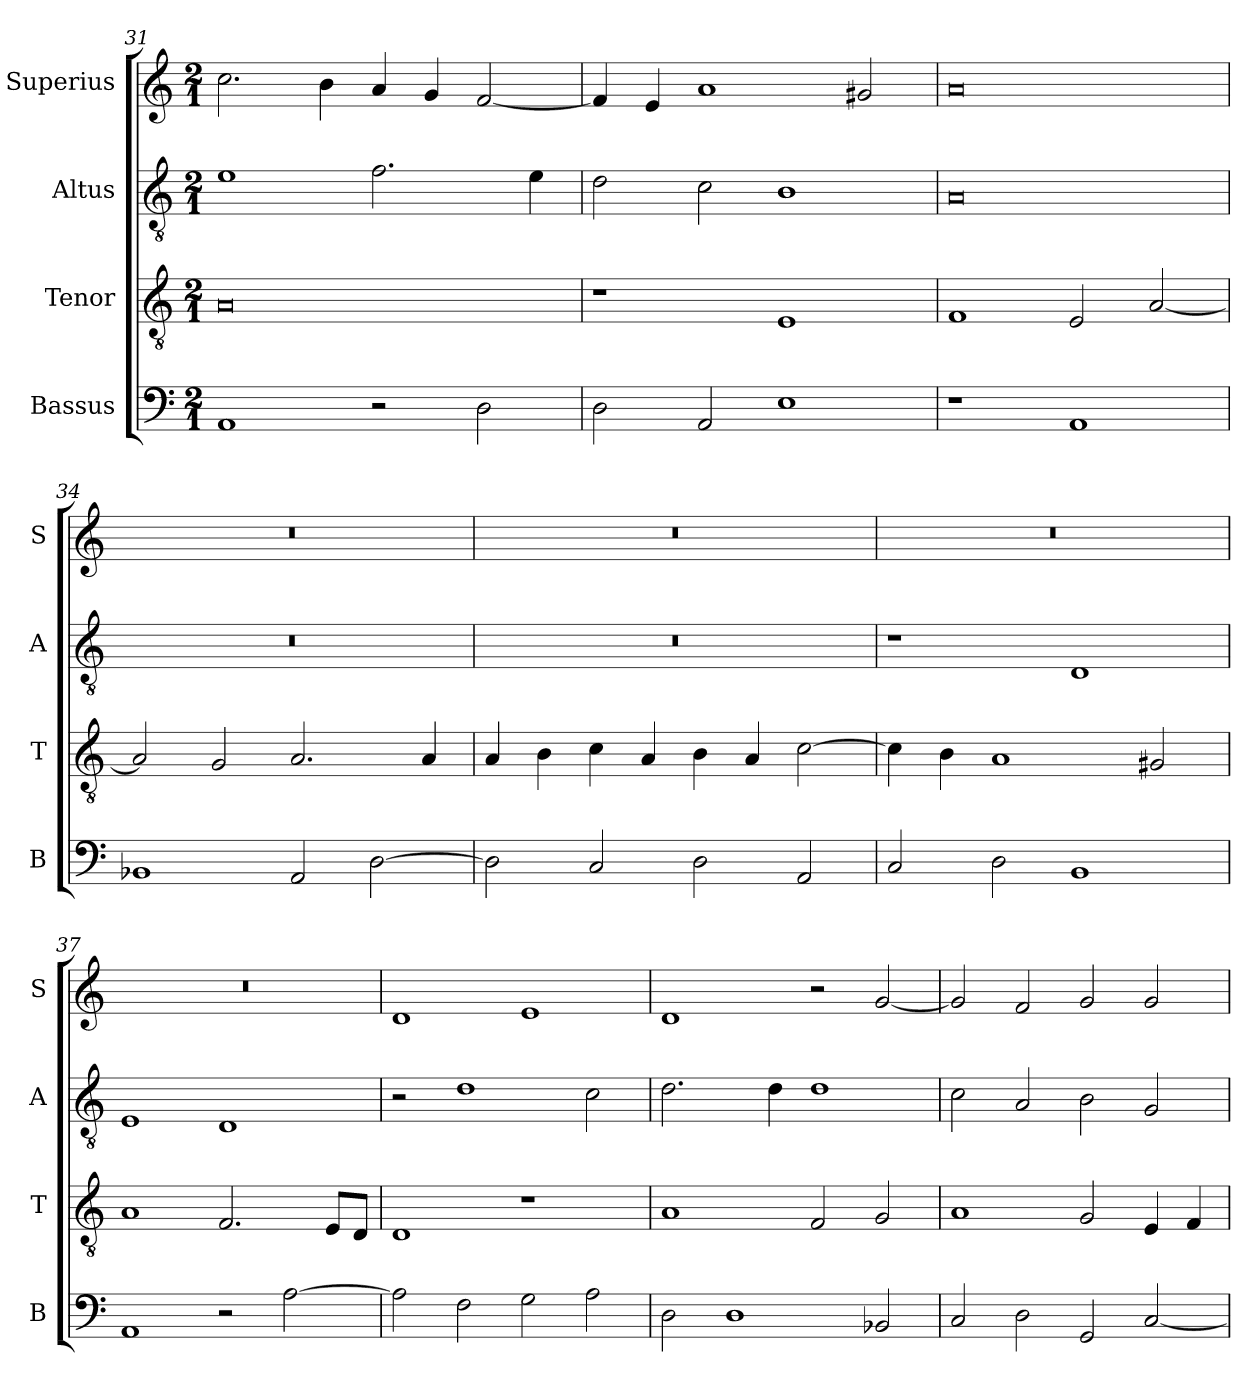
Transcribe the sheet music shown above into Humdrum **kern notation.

**kern	**kern	**kern	**kern
*part4	*part3	*part2	*part1
*staff4	*staff3	*staff2	*staff1
*I"Bassus	*I"Tenor	*I"Altus	*I"Superius
*I'B	*I'T	*I'A	*I'S
*clefF4	*clefGv2	*clefGv2	*clefG2
*k[]	*k[]	*k[]	*k[]
*M2/1	*M2/1	*M2/1	*M2/1
=31	=31	=31	=31
1AA	0A	1e	2.cc\
.	.	.	4b\
2r	.	2.f\	4a/
.	.	.	4g/
2D\	.	.	[2f/
.	.	4e\	.
=32	=32	=32	=32
2D\	1r	2d\	4f/]
.	.	.	4e/
2AA/	.	2c\	1a
1E	1E	1B	.
.	.	.	2g#X/
=33	=33	=33	=33
1r	1F	0A	0a
1AA	2E/	.	.
.	[2A/	.	.
=34	=34	=34	=34
1BB-X	2A/]	0r	0r
.	2G/	.	.
2AA/	2.A/	.	.
[2D\	.	.	.
.	4A/	.	.
=35	=35	=35	=35
2D\]	4A/	0r	0r
.	4B\	.	.
2C/	4c\	.	.
.	4A/	.	.
2D\	4B\	.	.
.	4A/	.	.
2AA/	[2c\	.	.
=36	=36	=36	=36
2C/	4c\]	1r	0r
.	4B\	.	.
2D\	1A	.	.
1BB	.	1D	.
.	2G#X/	.	.
=37	=37	=37	=37
1AA	1A	1E	0r
2r	2.F/	1D	.
[2A\	.	.	.
.	8E/L	.	.
.	8D/J	.	.
=38	=38	=38	=38
2A\]	1D	2r	1d
2F\	.	1d	.
2G\	1r	.	1e
2A\	.	2c\	.
=39	=39	=39	=39
2D\	1A	2.d\	1d
1D	.	.	.
.	.	4d\	.
.	2F/	1d	2r
2BB-X/	2G/	.	[2g/
=40	=40	=40	=40
2C/	1A	2c\	2g/]
2D\	.	2A/	2f/
2GG/	2G/	2B\	2g/
[2C/	4E/	2G/	2g/
.	4F/	.	.
=	=	=	=
*-	*-	*-	*-
